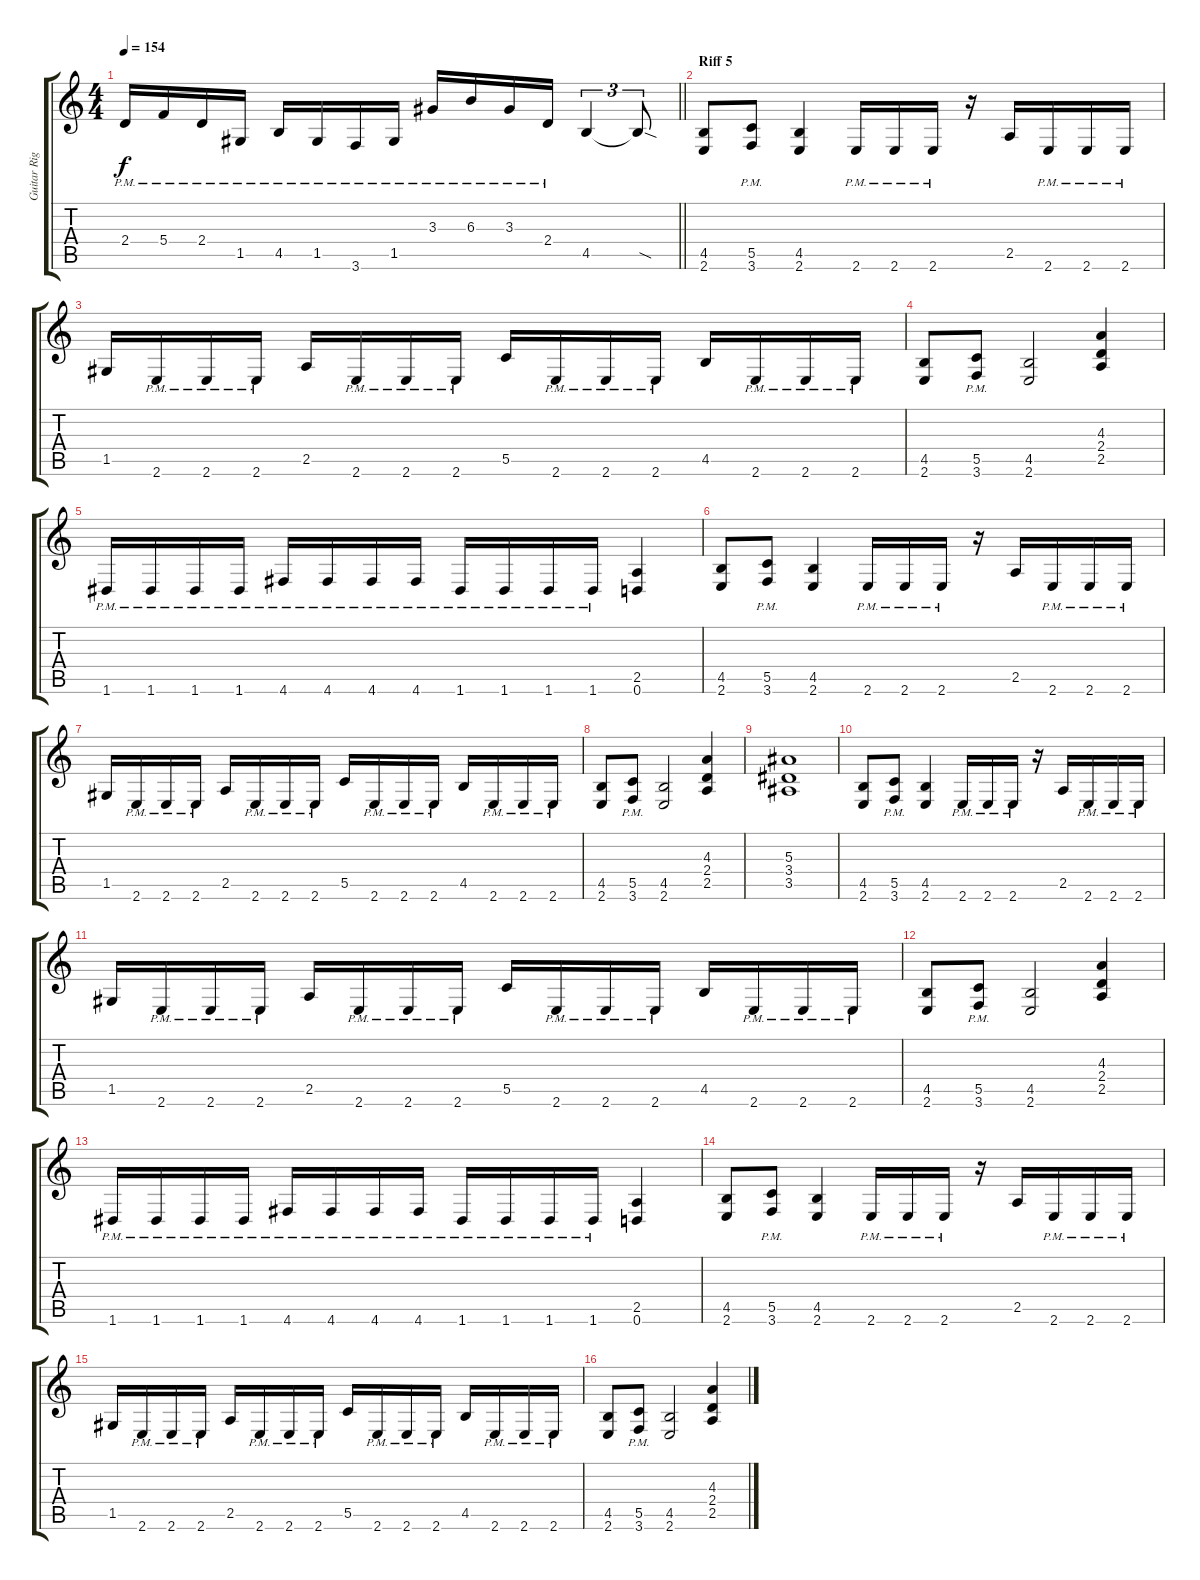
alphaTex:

\track ("Guitar Right" "Guitar Rig") {instrument distortionguitar}
\staff {score tabs}
\tuning (D4 A3 F3 C3 G2 D2) {hide}
\ts (4 4)
\tempo 154
\clef g2
\barLineRight lightlight
\ks c
2.4{pm}.16{dy f} 5.4{pm}.16 2.4{pm}.16 1.5{pm}.16 4.5{pm}.16 1.5{pm}.16 3.6{pm}.16 1.5{pm}.16 3.3{pm}.16 6.3{pm}.16 3.3{pm}.16 2.4{pm}.16 4.5.4{tu (3 2)} 4.5{sod t}.8{tu (3 2)} |
\section ("" "Riff 5")
(4.5 2.6).8 (5.5{pm} 3.6{pm}).8 (4.5 2.6).4 2.6{pm}.16 2.6{pm}.16 2.6{pm}.16 r.16 2.5.16 2.6{pm}.16 2.6{pm}.16 2.6{pm}.16 |
1.5.16 2.6{pm}.16 2.6{pm}.16 2.6{pm}.16 2.5.16 2.6{pm}.16 2.6{pm}.16 2.6{pm}.16 5.5.16 2.6{pm}.16 2.6{pm}.16 2.6{pm}.16 4.5.16 2.6{pm}.16 2.6{pm}.16 2.6{pm}.16 |
(4.5 2.6).8 (5.5{pm} 3.6{pm}).8 (4.5 2.6).2 (4.3 2.4 2.5).4 |
1.6{pm}.16 1.6{pm}.16 1.6{pm}.16 1.6{pm}.16 4.6{pm}.16 4.6{pm}.16 4.6{pm}.16 4.6{pm}.16 1.6{pm}.16 1.6{pm}.16 1.6{pm}.16 1.6{pm}.16 (2.5 0.6).4 |
(4.5 2.6).8 (5.5{pm} 3.6{pm}).8 (4.5 2.6).4 2.6{pm}.16 2.6{pm}.16 2.6{pm}.16 r.16 2.5.16 2.6{pm}.16 2.6{pm}.16 2.6{pm}.16 |
1.5.16 2.6{pm}.16 2.6{pm}.16 2.6{pm}.16 2.5.16 2.6{pm}.16 2.6{pm}.16 2.6{pm}.16 5.5.16 2.6{pm}.16 2.6{pm}.16 2.6{pm}.16 4.5.16 2.6{pm}.16 2.6{pm}.16 2.6{pm}.16 |
(4.5 2.6).8 (5.5{pm} 3.6{pm}).8 (4.5 2.6).2 (4.3 2.4 2.5).4 |
(5.3 3.4 3.5).1 |
(4.5 2.6).8 (5.5{pm} 3.6{pm}).8 (4.5 2.6).4 2.6{pm}.16 2.6{pm}.16 2.6{pm}.16 r.16 2.5.16 2.6{pm}.16 2.6{pm}.16 2.6{pm}.16 |
1.5.16 2.6{pm}.16 2.6{pm}.16 2.6{pm}.16 2.5.16 2.6{pm}.16 2.6{pm}.16 2.6{pm}.16 5.5.16 2.6{pm}.16 2.6{pm}.16 2.6{pm}.16 4.5.16 2.6{pm}.16 2.6{pm}.16 2.6{pm}.16 |
(4.5 2.6).8 (5.5{pm} 3.6{pm}).8 (4.5 2.6).2 (4.3 2.4 2.5).4 |
1.6{pm}.16 1.6{pm}.16 1.6{pm}.16 1.6{pm}.16 4.6{pm}.16 4.6{pm}.16 4.6{pm}.16 4.6{pm}.16 1.6{pm}.16 1.6{pm}.16 1.6{pm}.16 1.6{pm}.16 (2.5 0.6).4 |
(4.5 2.6).8 (5.5{pm} 3.6{pm}).8 (4.5 2.6).4 2.6{pm}.16 2.6{pm}.16 2.6{pm}.16 r.16 2.5.16 2.6{pm}.16 2.6{pm}.16 2.6{pm}.16 |
1.5.16 2.6{pm}.16 2.6{pm}.16 2.6{pm}.16 2.5.16 2.6{pm}.16 2.6{pm}.16 2.6{pm}.16 5.5.16 2.6{pm}.16 2.6{pm}.16 2.6{pm}.16 4.5.16 2.6{pm}.16 2.6{pm}.16 2.6{pm}.16 |
(4.5 2.6).8 (5.5{pm} 3.6{pm}).8 (4.5 2.6).2 (4.3 2.4 2.5).4
